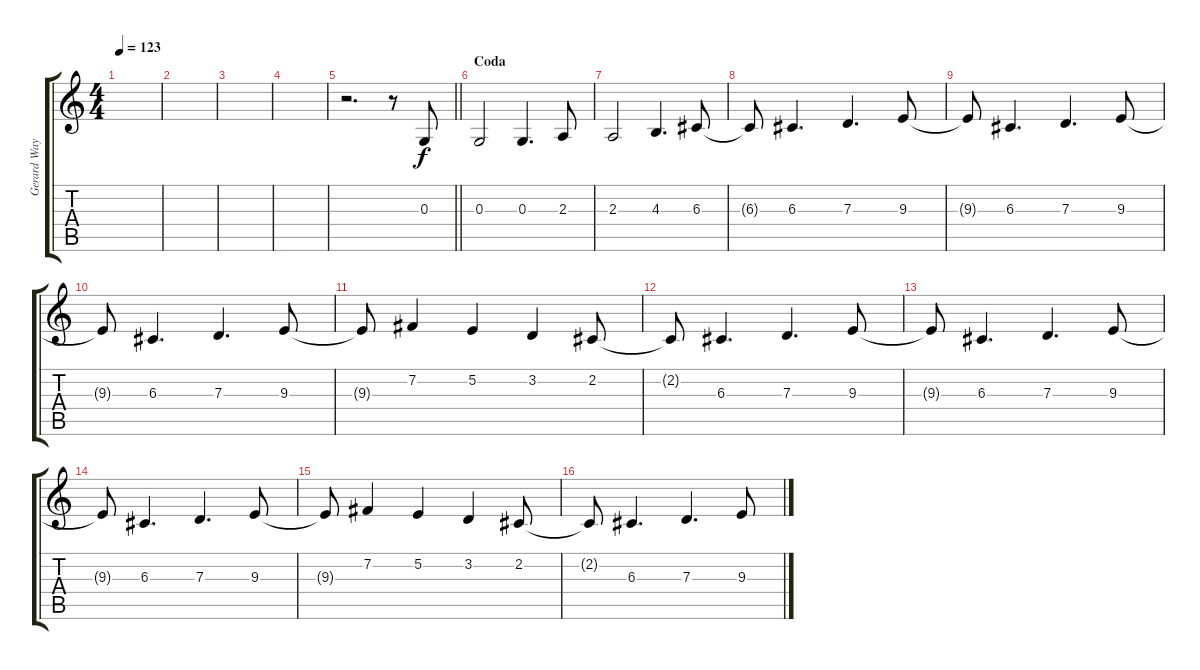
\track ("Gerard Way" "Gerard Way") {instrument lead1square}
\staff {score tabs}
\tuning (E4 B3 G3 D3 A2 E2) {hide}
\ts (4 4)
\tempo 123
\clef g2
\ks c
|
|
|
|
\barLineRight lightlight
r.2{d} r.8 0.3.8 |
\section ("" "Coda")
0.3.2 0.3.4{d} 2.3.8 |
2.3.2 4.3.4{d} 6.3.8 |
6.3{t}.8 6.3.4{d} 7.3.4{d} 9.3.8 |
9.3{t}.8 6.3.4{d} 7.3.4{d} 9.3.8 |
9.3{t}.8 6.3.4{d} 7.3.4{d} 9.3.8 |
9.3{t}.8 7.2.4 5.2.4 3.2.4 2.2.8 |
2.2{t}.8 6.3.4{d} 7.3.4{d} 9.3.8 |
9.3{t}.8 6.3.4{d} 7.3.4{d} 9.3.8 |
9.3{t}.8 6.3.4{d} 7.3.4{d} 9.3.8 |
9.3{t}.8 7.2.4 5.2.4 3.2.4 2.2.8 |
2.2{t}.8 6.3.4{d} 7.3.4{d} 9.3.8
